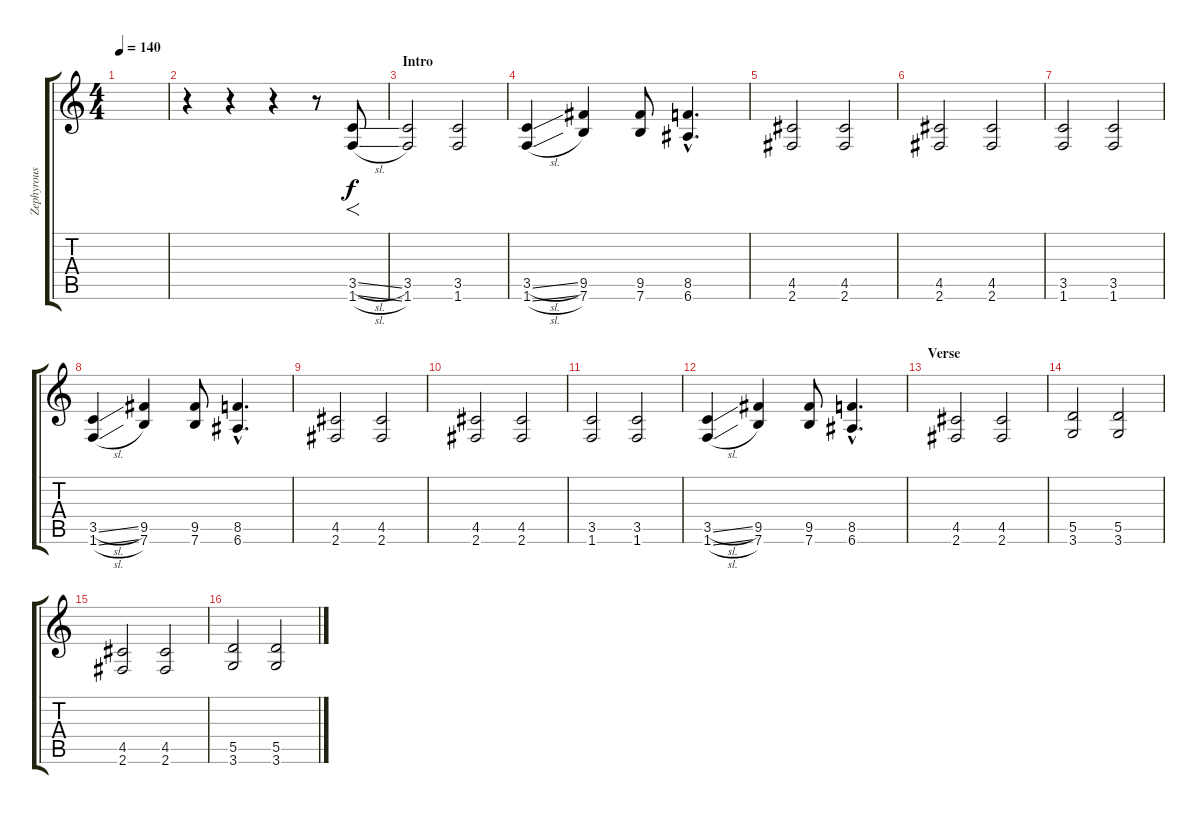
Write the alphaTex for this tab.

\track ("Zephyrous" "Zephyrous") {instrument distortionguitar}
\staff {score tabs}
\tuning (E4 B3 G3 D3 A2 E2) {hide}
\ts (4 4)
\tempo 140
\clef g2
\ks c
|
r.4 r.4 r.4 r.8 (3.5{sl} 1.6{sl}).8{f} |
\section ("" "Intro")
(3.5 1.6).2 (3.5 1.6).2 |
(3.5{sl} 1.6{sl}).4 (9.5 7.6).4 (9.5 7.6).8 (8.5{hac} 6.6{hac}).4{d} |
(4.5 2.6).2 (4.5 2.6).2 |
(4.5 2.6).2 (4.5 2.6).2 |
(3.5 1.6).2 (3.5 1.6).2 |
(3.5{sl} 1.6{sl}).4 (9.5 7.6).4 (9.5 7.6).8 (8.5{hac} 6.6{hac}).4{d} |
(4.5 2.6).2 (4.5 2.6).2 |
(4.5 2.6).2 (4.5 2.6).2 |
(3.5 1.6).2 (3.5 1.6).2 |
(3.5{sl} 1.6{sl}).4 (9.5 7.6).4 (9.5 7.6).8 (8.5{hac} 6.6{hac}).4{d} |
\section ("" "Verse")
(4.5 2.6).2 (4.5 2.6).2 |
(5.5 3.6).2 (5.5 3.6).2 |
(4.5 2.6).2 (4.5 2.6).2 |
(5.5 3.6).2 (5.5 3.6).2
